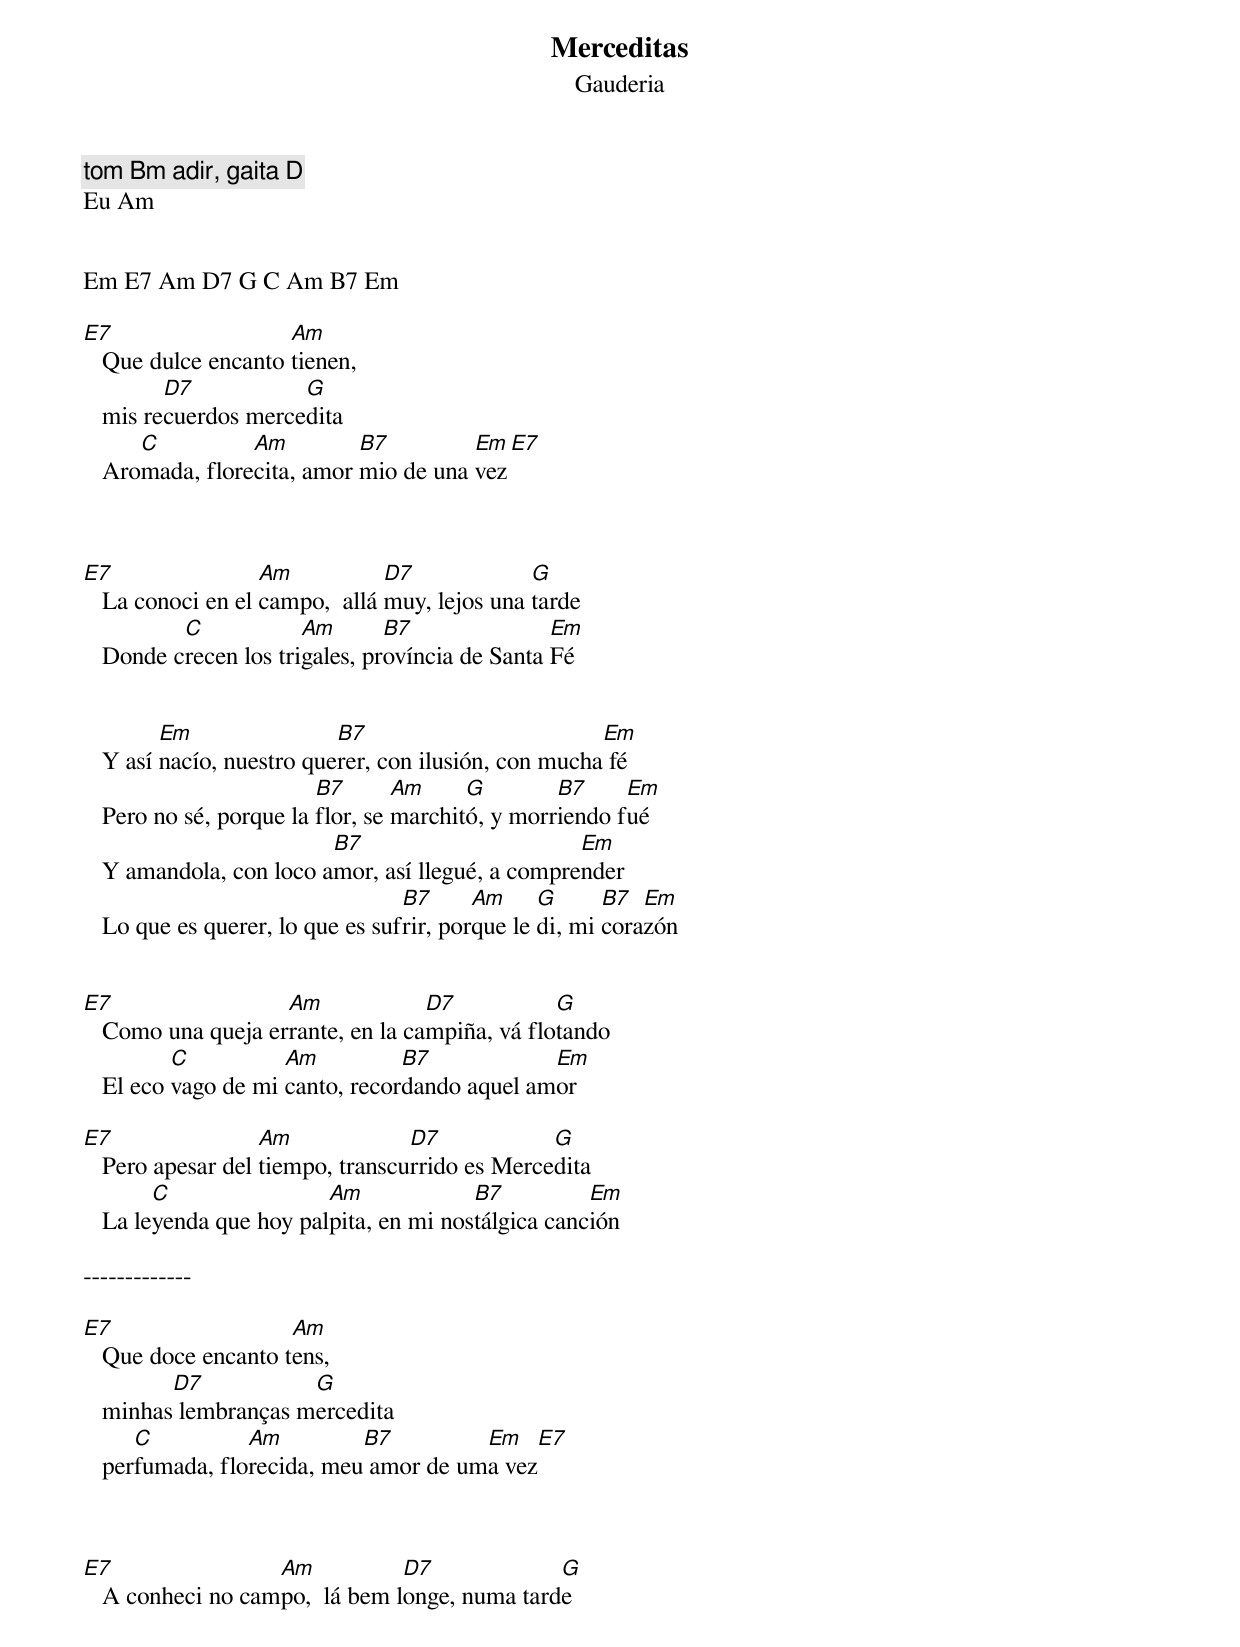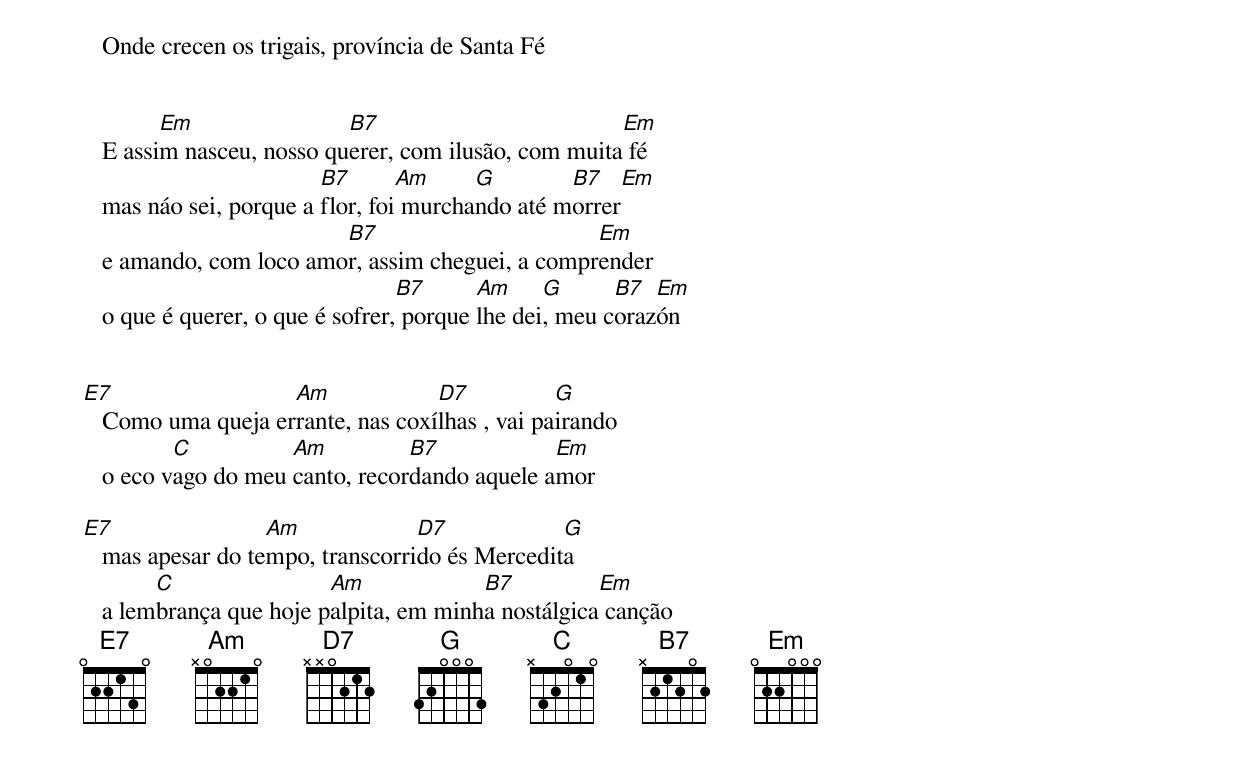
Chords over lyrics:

Merceditas
Gauderia

tom Bm adir, gaita D
Eu Am


Em E7 Am D7 G C Am B7 Em

E7                   Am
   Que dulce encanto tienen,
         D7           G
   mis recuerdos mercedita
      C          Am         B7         Em      E7
   Aromada, florecita, amor mio de una vez



E7                 Am           D7             G
   La conoci en el campo,  allá muy, lejos una tarde
          C            Am       B7               Em
   Donde crecen los trigales, província de Santa Fé


         Em                B7                         Em
   Y así nacío, nuestro querer, con ilusión, con mucha fé
                         B7       Am     G        B7     Em
   Pero no sé, porque la flor, se marchitó, y morriendo fué
                         B7                       Em
   Y amandola, con loco amor, así llegué, a comprender
                                  B7      Am     G      B7  Em
   Lo que es querer, lo que es sufrir, porque le di, mi corazón


E7                  Am             D7           G
   Como una queja errante, en la campiña, vá flotando
          C          Am          B7            Em
   El eco vago de mi canto, recordando aquel amor

E7                 Am             D7            G
   Pero apesar del tiempo, transcurrido es Mercedita
        C                Am             B7          Em
   La leyenda que hoy palpita, en mi nostálgica canción

-------------

E7                   Am
   Que doce encanto tens,
         D7           G
   minhas lembranças mercedita
      C          Am         B7         Em      E7
   perfumada, florecida, meu amor de uma vez



E7                 Am           D7             G
   A conheci no campo,  lá bem longe, numa tarde

   Onde crecen os trigais, província de Santa Fé


         Em                B7                         Em
   E assim nasceu, nosso querer, com ilusão, com muita fé
                         B7       Am     G        B7     Em
   mas náo sei, porque a flor, foi murchando até morrer
                         B7                       Em
   e amando, com loco amor, assim cheguei, a comprender
                                  B7      Am     G      B7  Em
   o que é querer, o que é sofrer, porque lhe dei, meu corazón


E7                  Am             D7           G
   Como uma queja errante, nas coxílhas , vai pairando
          C          Am          B7            Em
   o eco vago do meu canto, recordando aquele amor

E7                 Am             D7            G
   mas apesar do tempo, transcorrido és Mercedita
        C                Am             B7          Em
   a lembrança que hoje palpita, em minha nostálgica canção
